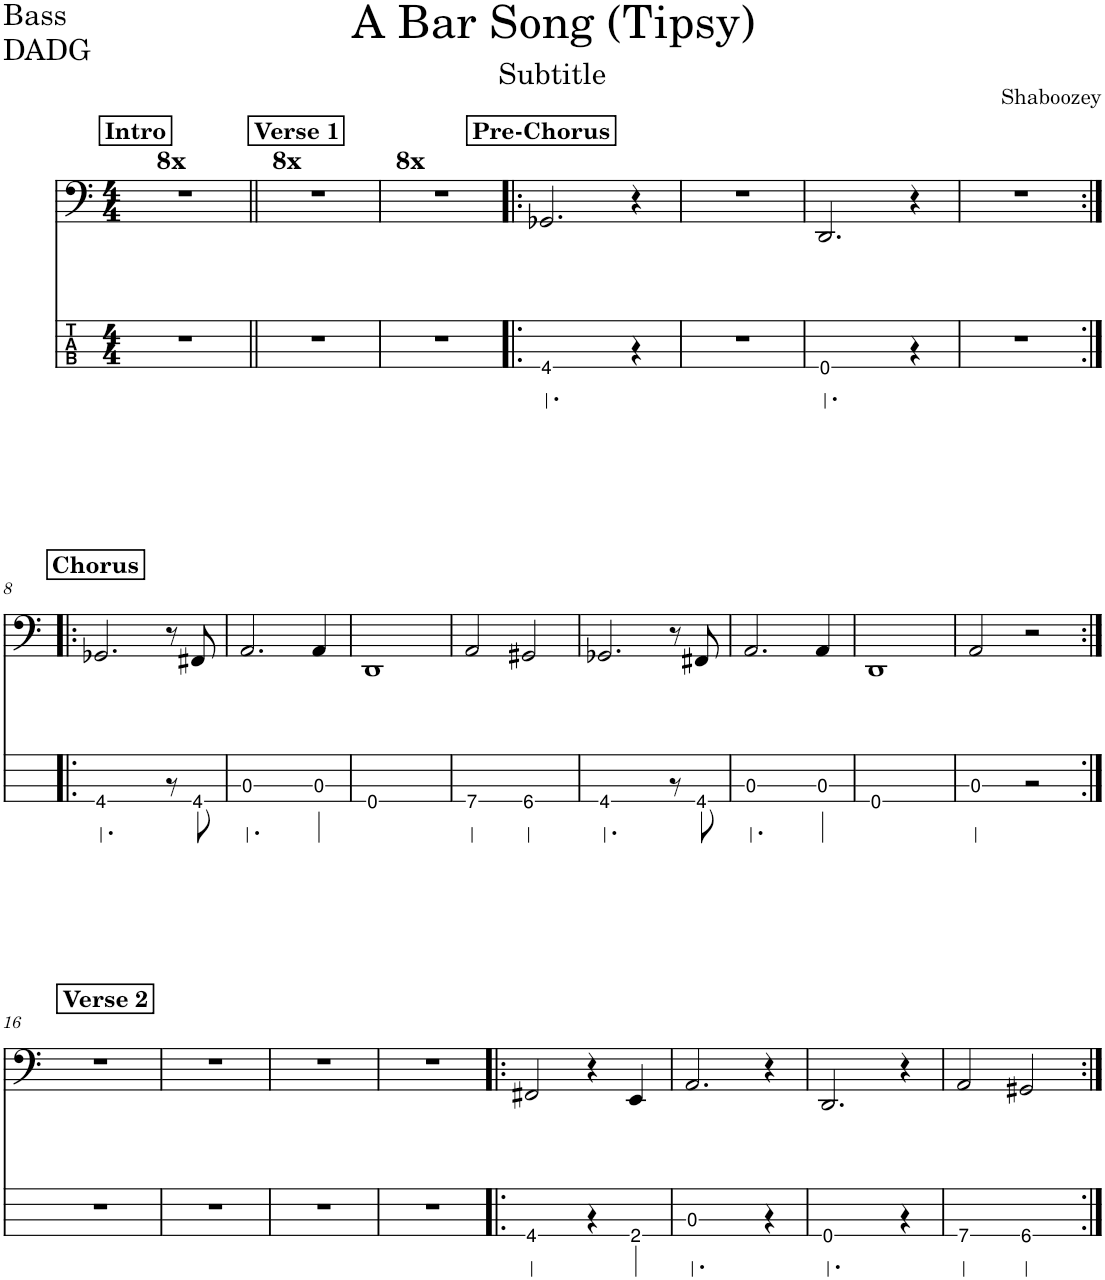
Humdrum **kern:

**kern	**kern
*part1	*part1
*staff2	*staff1
*I"Electric Bass	*
*I'El. B.	*
*stria4	*
*	*clefF4
*Trd7c12	*Trd7c12
*k[]	*k[]
*M4/4	*M4/4
!!LO:REH:place=s1:a:B:cj:fs=11:t=Intro
=1	=1
*	*^
1r	1r	8ryy
!	!	!LO:TX:a:B:t=8x
.	.	2..ryy
!!LO:REH:place=s1:a:B:cj:fs=11:t=Verse 1
=2||	=2||	=2||
!	!LO:TX:a:B:t=8x	!
*	*v	*v
1r	1r
=3	=3
!	!LO:TX:a:B:t=8x
1r	1r
!!LO:REH:place=s1:a:B:cj:fs=11:t=Pre-Chorus
=4!|:	=4!|:
2.GG-\	2.GG-X/
4r	4r
=5	=5
1r	1r
=6	=6
2.DD\	2.DD/
4r	4r
=7	=7
1r	1r
!!LO:LB:g=z
!!LO:REH:place=s1:a:B:cj:fs=11:t=Chorus
=8:|!|:	=8:|!|:
2.GG-X\	2.GG-X/
8r	8r
8FF#\	8FF#X/
=9	=9
2.AA\	2.AA/
4AA\	4AA/
=10	=10
1DD	1DD
=11	=11
2AA\	2AA/
2GG#\	2GG#X/
=12	=12
2.GG-X\	2.GG-X/
8r	8r
8FF#\	8FF#X/
=13	=13
2.AA\	2.AA/
4AA\	4AA/
=14	=14
1DD	1DD
=15	=15
2AA\	2AA/
2r	2r
!!LO:LB:g=z
!!LO:REH:place=s1:a:B:cj:fs=11:t=Verse 2
=16:|!	=16:|!
1r	1r
=17	=17
1r	1r
=18	=18
1r	1r
=19	=19
1r	1r
=20!|:	=20!|:
2FF#\	2FF#X/
4r	4r
4EE\	4EE/
=21	=21
2.AA\	2.AA/
4r	4r
=22	=22
2.DD\	2.DD/
4r	4r
=23	=23
2AA\	2AA/
2GG#\	2GG#X/
=:|!	=:|!
*-	*-
